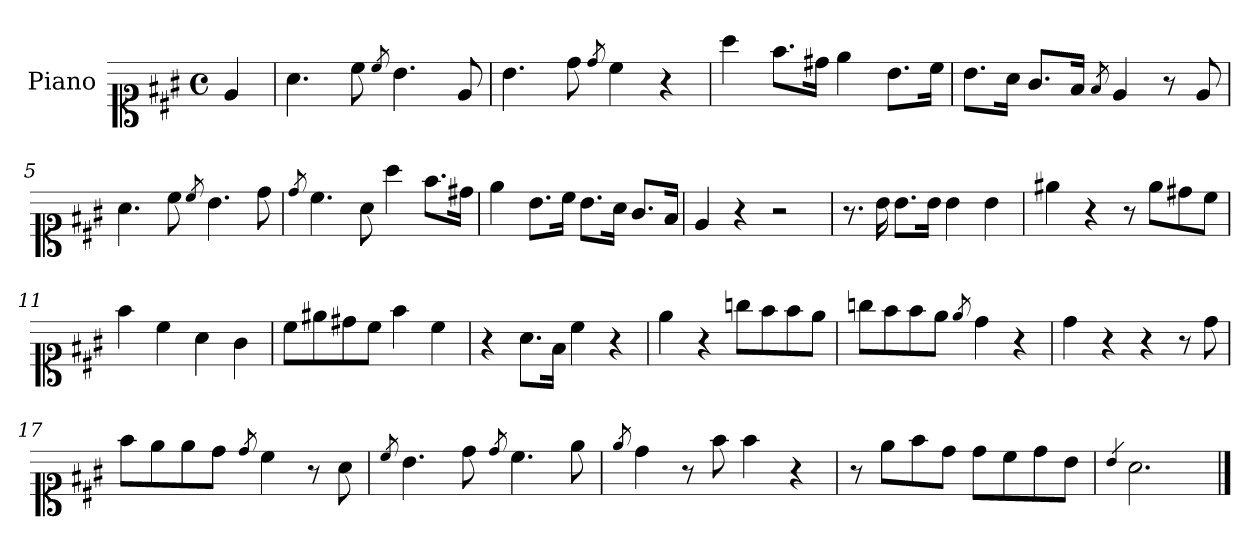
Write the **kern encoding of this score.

**kern
*part1
*staff1
*I"Piano
*I'Pno.
*clefC1
*k[f#c#g#]
*M4/4
*met(c)
=
4e/
=1
4.a\
8cc#\
8qcc#/
4.b\
8e/
=2
4.b\
8dd\
8qdd/
4cc#\
4r
=3
4aa\
8.ff#\L
16dd#X\Jk
4ee\
8.b\L
16cc#\Jk
=4
8.b\L
16a\Jk
8.g#/L
16f#/Jk
8qf#/
4e/
8r
8e/
=5
4.a\
8cc#\
8qcc#/
4.b\
8dd\
!!LO:LB:g=z
=6
8qdd/
4.cc#\
8a\
4aa\
8.ff#\L
16dd#X\Jk
=7
4ee\
8.b\L
16cc#\Jk
8.b\L
16a\Jk
8.g#/L
16f#/Jk
=8
4e/
4r
2r
=9
8.r
16b\
8.b\L
16b\Jk
4b\
4b\
=10
4ee#X\
4r
8r
8ee#\L
8dd#X\
8cc#\J
=11
4ff#\
4cc#\
4a\
4g#\
!!LO:LB:g=z
=12
8cc#\L
8ee#X\
8dd#X\
8cc#\J
4ff#\
4cc#\
=13
4r
8.a\L
16f#\Jk
4cc#\
4r
=14
4ee\
4r
8ggn\L
8ff#\
8ff#\
8ee\J
=15
8ggn\L
8ff#\
8ff#\
8ee\J
8qee/
4dd\
4r
=16
4dd\
4r
4r
8r
8dd\
=17
8ff#\L
8ee\
8ee\
8dd\J
8qdd/
4cc#\
8r
8a\
!!LO:LB:g=z
=18
8qcc#/
4.b\
8dd\
8qdd/
4.cc#\
8ee\
=19
8qee/
4dd\
8r
8ff#\
4ff#\
4r
=20
8r
8ee\L
8ff#\
8dd\J
8dd\L
8cc#\
8dd\
8b\J
=21
4qb/
2.a\
==
*-
